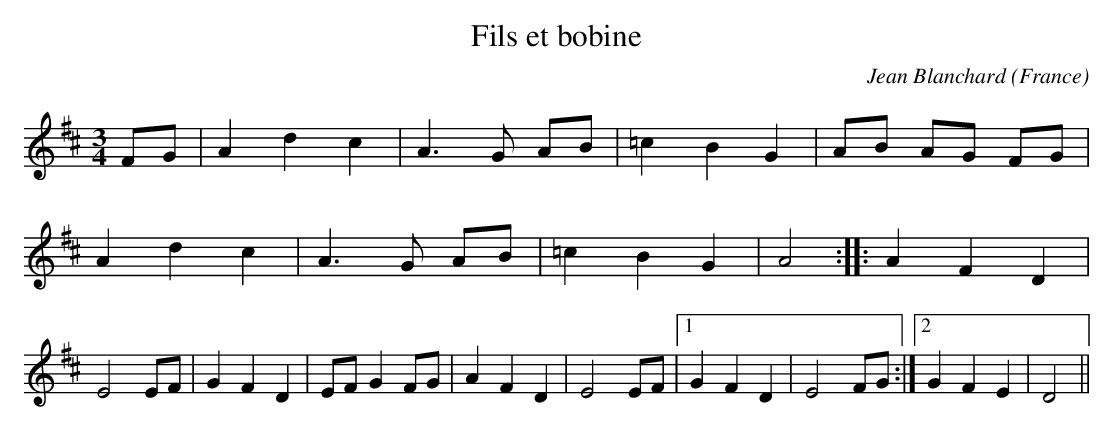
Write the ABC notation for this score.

X:1
T:Fils et bobine
O:France
M:3/4
C:Jean Blanchard
K:D
FG|A2d2c2|A3G AB|=c2B2G2|AB AG FG|\
A2d2c2|A3G AB|=c2B2G2|A4::\
A2F2D2|E4EF|G2F2D2|EFG2FG|A2F2D2|E4EF\
|1G2F2D2|E4FG:|2 G2F2E2|D4||
